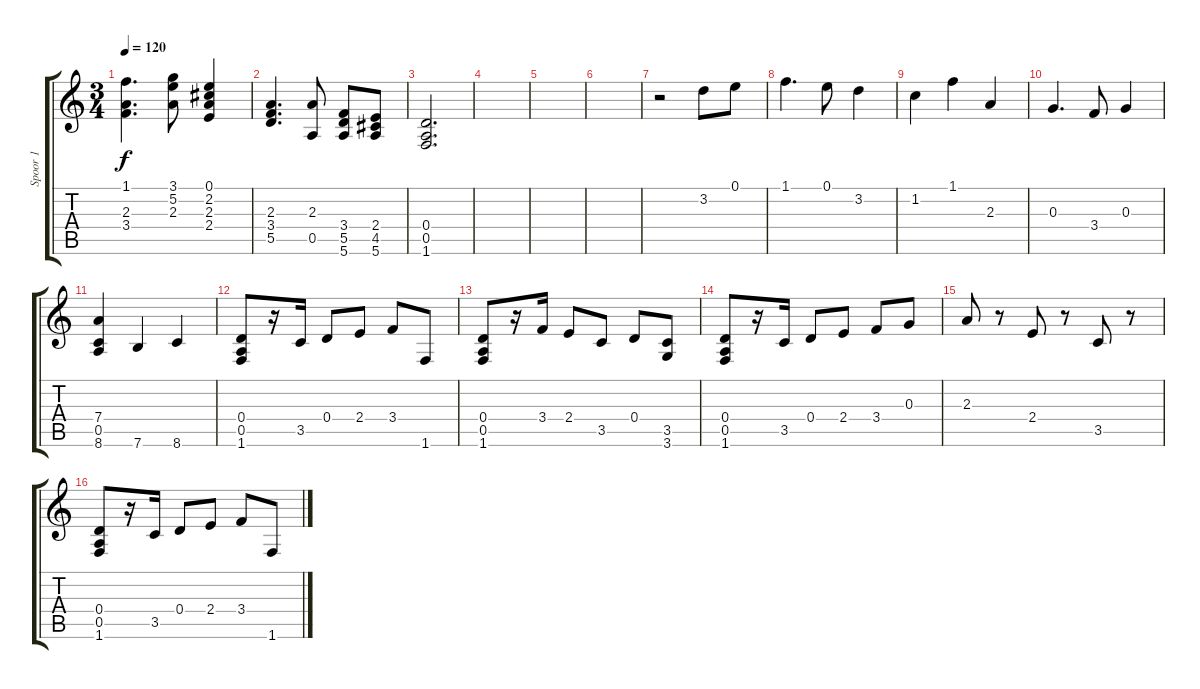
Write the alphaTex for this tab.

\track ("Spoor 1" "Spoor 1") {instrument electricguitarjazz}
\staff {score tabs}
\tuning (E4 B3 G3 D3 A2 E2) {hide}
\ts (3 4)
\tempo 120
\clef g2
\ks c
(1.1 2.3 3.4).4{d dy f} (3.1 5.2 2.3).8 (0.1 2.2 2.3 2.4).4 |
(2.3 3.4 5.5).4{d} (2.3 0.5).8 (3.4 5.5 5.6).8 (2.4 4.5 5.6).8 |
(0.4 0.5 1.6).2{d} |
|
|
\ks aminor
|
r.2 3.2.8 0.1.8 |
1.1.4{d} 0.1.8 3.2.4 |
1.2.4 1.1.4 2.3.4 |
0.3.4{d} 3.4.8 0.3.4 |
(7.4 0.5 8.6).4 7.6.4 8.6.4 |
(0.4 0.5 1.6).8 r.16 3.5.16 0.4.8 2.4.8 3.4.8 1.6.8 |
(0.4 0.5 1.6).8 r.16 3.4.16 2.4.8 3.5.8 0.4.8 (3.5 3.6).8 |
(0.4 0.5 1.6).8 r.16 3.5.16 0.4.8 2.4.8 3.4.8 0.3.8 |
2.3.8 r.8 2.4.8 r.8 3.5.8 r.8 |
(0.4 0.5 1.6).8 r.16 3.5.16 0.4.8 2.4.8 3.4.8 1.6.8
